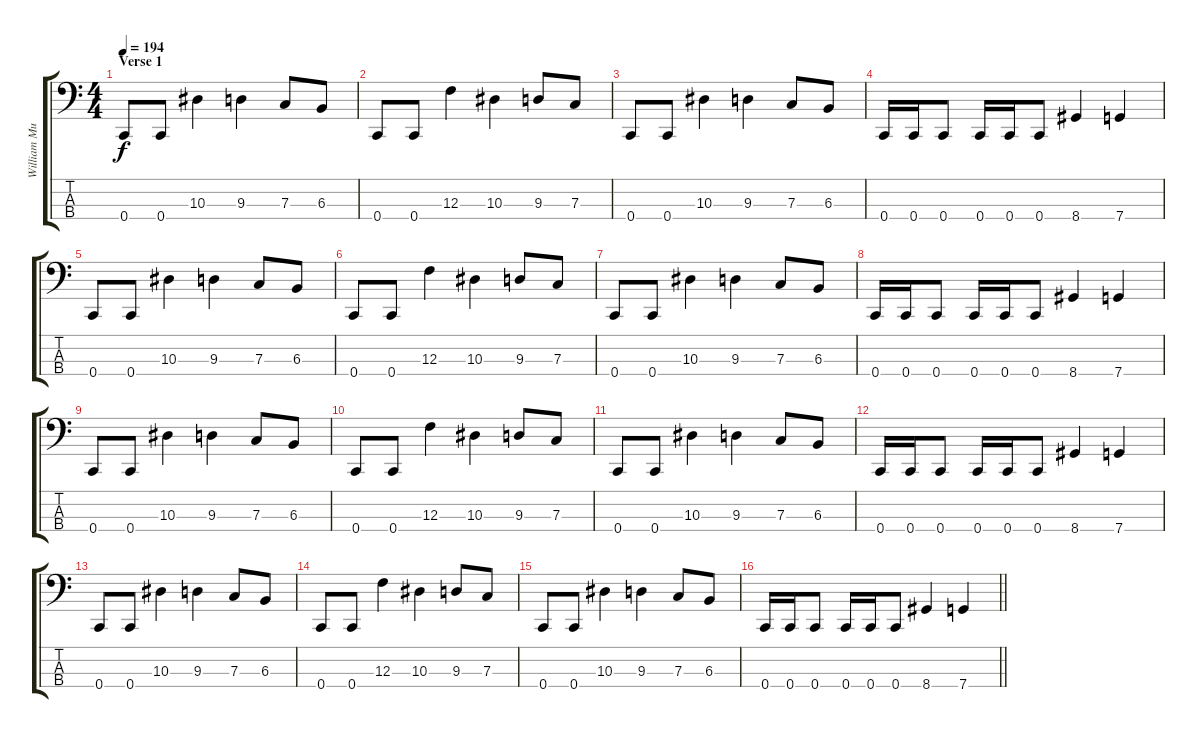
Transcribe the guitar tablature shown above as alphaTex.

\track ("William Murderface (Bass)" "William Mu") {instrument electricbasspick}
\staff {score tabs}
\tuning (Eb2 Bb1 F1 C1) {hide}
\ts (4 4)
\section ("" "Verse 1")
\tempo 194
\clef f4
\ks c
0.4.8{dy f} 0.4.8 10.3.4 9.3.4 7.3.8 6.3.8 |
0.4.8 0.4.8 12.3.4 10.3.4 9.3.8 7.3.8 |
0.4.8 0.4.8 10.3.4 9.3.4 7.3.8 6.3.8 |
0.4.16 0.4.16 0.4.8 0.4.16 0.4.16 0.4.8 8.4.4 7.4.4 |
0.4.8 0.4.8 10.3.4 9.3.4 7.3.8 6.3.8 |
0.4.8 0.4.8 12.3.4 10.3.4 9.3.8 7.3.8 |
0.4.8 0.4.8 10.3.4 9.3.4 7.3.8 6.3.8 |
0.4.16 0.4.16 0.4.8 0.4.16 0.4.16 0.4.8 8.4.4 7.4.4 |
0.4.8 0.4.8 10.3.4 9.3.4 7.3.8 6.3.8 |
0.4.8 0.4.8 12.3.4 10.3.4 9.3.8 7.3.8 |
0.4.8 0.4.8 10.3.4 9.3.4 7.3.8 6.3.8 |
0.4.16 0.4.16 0.4.8 0.4.16 0.4.16 0.4.8 8.4.4 7.4.4 |
0.4.8 0.4.8 10.3.4 9.3.4 7.3.8 6.3.8 |
0.4.8 0.4.8 12.3.4 10.3.4 9.3.8 7.3.8 |
0.4.8 0.4.8 10.3.4 9.3.4 7.3.8 6.3.8 |
\barLineRight lightlight
0.4.16 0.4.16 0.4.8 0.4.16 0.4.16 0.4.8 8.4.4 7.4.4
